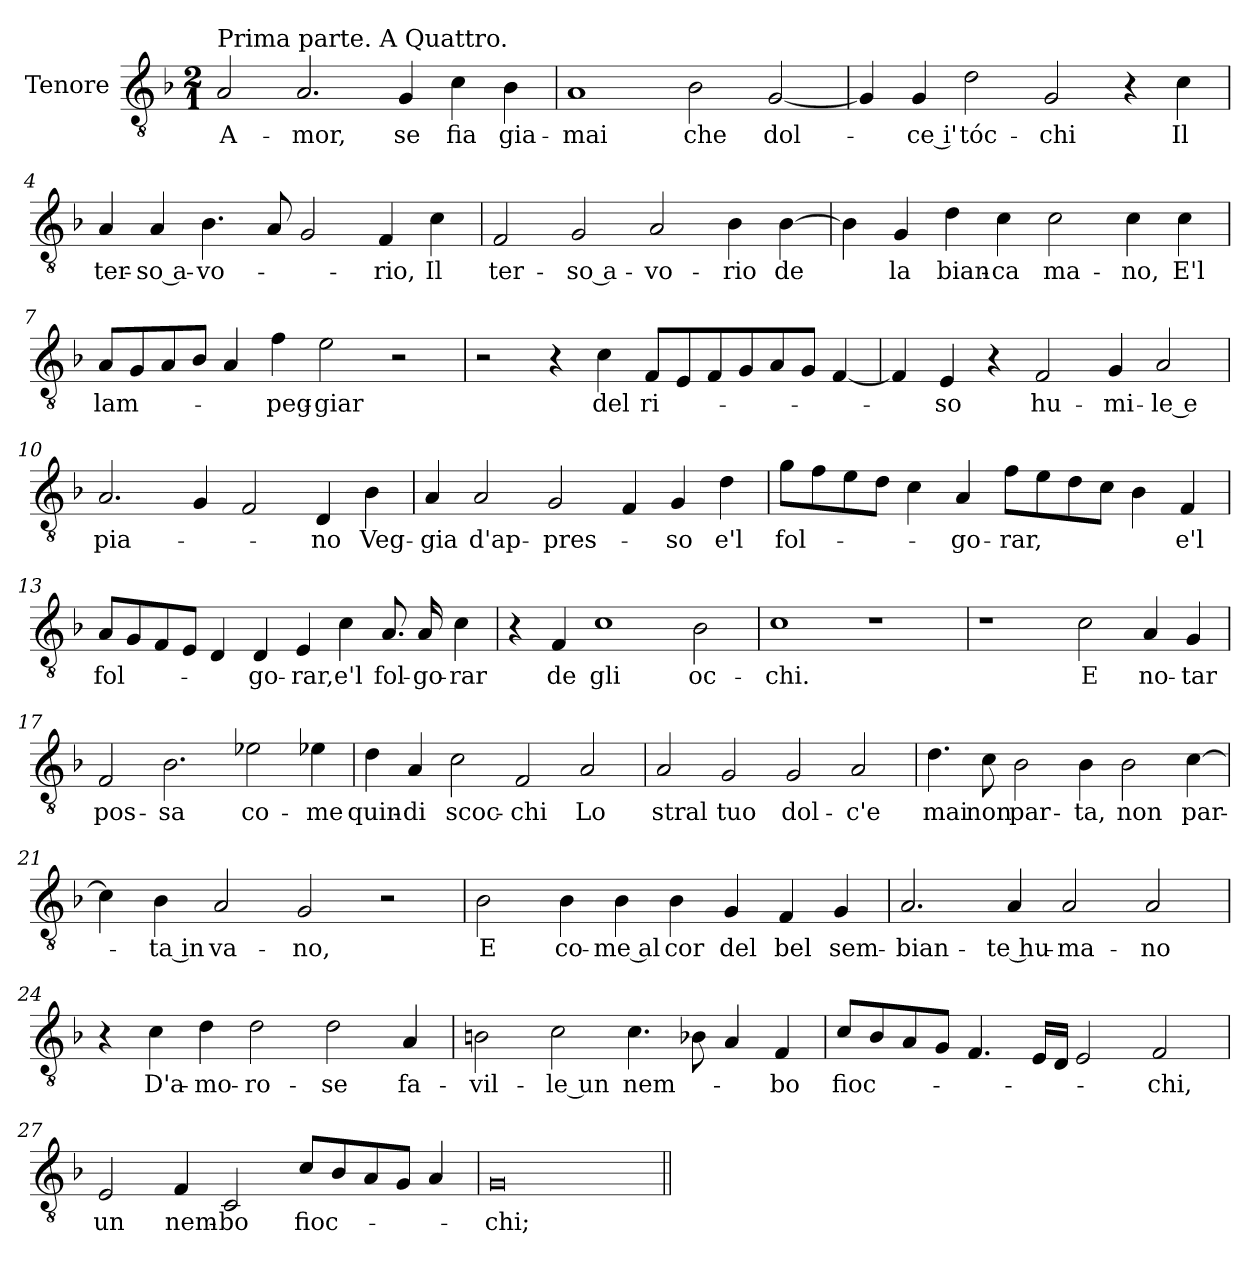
**kern	**text
*part1	*part1
*staff1	*staff1
*I"Tenore	*
*I'T	*
*clefGv2	*
*k[b-]	*
*M2/1	*
=1	=1
!LO:TX:a:t=Prima parte. A Quattro.	!
2A	A-
2.A	-mor,
4G	se
4c	fia
4B-	gia-
=2	=2
1A	-mai
2B-	che
[2G	dol-
=3	=3
4G]	.
4G	-ce i'
2d	tóc-
2G	-chi
4r	.
4c	Il
=4	=4
4A	ter-
4A	-so a-
4.B-	-vo-
8A	.
2G	.
4F	-rio,
4c	Il
=5	=5
2F	ter-
2G	-so a-
2A	-vo-
4B-	-rio
[4B-	de
=6	=6
4B-]	.
4G	la
4d	bian-
4c	-ca
2c	ma-
4c	-no,
4c	E'l
=7	=7
8AL	lam-
8G	.
8A	.
8B-J	.
4A	.
4f	-peg-
2e	-giar
2r	.
=8	=8
2r	.
4r	.
4c	del
8FL	ri-
8E	.
8F	.
8G	.
8A	.
8GJ	.
[4F	.
=9	=9
4F]	.
4E	-so
4r	.
2F	hu-
4G	-mi-
2A	-le e
=10	=10
2.A	pia-
4G	.
2F	.
4D	-no
4B-	Veg-
=11	=11
4A	-gia
2A	d'ap-
2G	-pres-
4F	.
4G	-so
4d	e'l
=12	=12
8gL	fol-
8f	.
8e	.
8dJ	.
4c	.
4A	-go-
8fL	-rar,
8e	.
8d	.
8cJ	.
4B-	.
4F	e'l
=13	=13
8AL	fol-
8G	.
8F	.
8EJ	.
4D	.
4D	-go-
4E	-rar,
4c	e'l
8.A	fol-
16A	-go-
4c	-rar
=14	=14
4r	.
4F	de
1c	gli
2B-	oc-
=15	=15
1c	-chi.
1r	.
=16	=16
1r	.
2c	E
4A	no-
4G	-tar
=17	=17
2F	pos-
2.B-	-sa
2e-X	co-
4e-X	-me
=18	=18
4d	quin-
4A	-di
2c	scoc-
2F	-chi
2A	Lo
=19	=19
2A	stral
2G	tuo
2G	dol-
2A	-c'e
=20	=20
4.d	mai
8c	non
2B-	par-
4B-	-ta,
2B-	non
[4c	par-
=21	=21
4c]	.
4B-	-ta in
2A	va-
2G	-no,
2r	.
=22	=22
2B-	E
4B-	co-
4B-	-me al
4B-	cor
4G	del
4F	bel
4G	sem-
=23	=23
2.A	-bian-
4A	-te hu-
2A	-ma-
2A	-no
=24	=24
4r	.
4c	D'a-
4d	-mo-
2d	-ro-
2d	-se
4A	fa-
=25	=25
2Bn	-vil-
2c	-le un
4.c	nem-
8B-X	.
4A	.
4F	-bo
=26	=26
8cL	fioc-
8B-	.
8A	.
8GJ	.
4.F	.
16ELL	.
16DJJ	.
2E	.
2F	-chi,
=27	=27
2E	un
4F	nem-
2C	-bo
8cL	fioc-
8B-	.
8A	.
8GJ	.
4A	.
=28	=28
0G	-chi;
=||	=||
*-	*-
